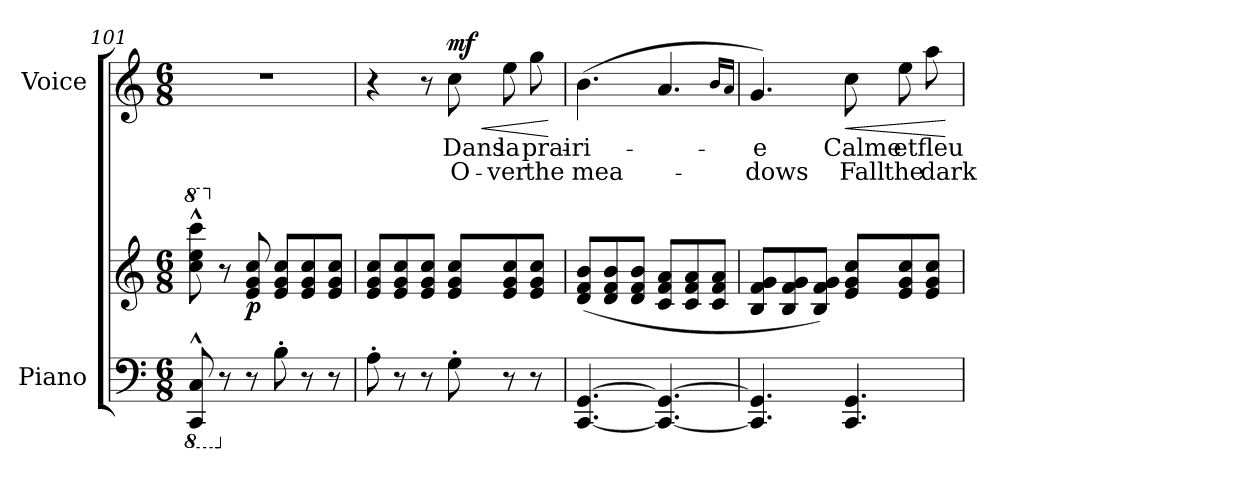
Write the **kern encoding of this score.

**kern	**kern	**dynam	**kern	**text	**text	**dynam
*part2	*part2	*part2	*part1	*part1	*part1	*part1
*staff3	*staff2	*staff2/3	*staff1	*staff1	*staff1	*staff1
*I"Piano	*	*	*I"Voice	*	*	*
*I'Pno	*	*	*	*	*	*
*clefF4	*clefG2	*	*clefG2	*	*	*
*k[]	*k[]	*	*k[]	*	*	*
*M6/8	*M6/8	*	*M6/8	*	*	*
*8ba	*	*	*	*	*	*
*	*8va	*	*	*	*	*
=101	=101	=101	=101	=101	=101	=101
!	!	!LO:DY:b	!	!	!	!
8CCC/^^ 8CC/^^	8ccc\^^ 8eee\^^ 8cccc\^^	other-dynamics	2.r	.	.	.
*X8ba	*	*	*	*	*	*
*	*X8va	*	*	*	*	*
8r	8r	.	.	.	.	.
!	!	!LO:DY:b	!	!	!	!
8r	8e/ 8g/ 8cc/	p	.	.	.	.
8B'\	8e/ 8g/ 8cc/L	.	.	.	.	.
8r	8e/ 8g/ 8cc/	.	.	.	.	.
8r	8e/ 8g/ 8cc/J	.	.	.	.	.
=102	=102	=102	=102	=102	=102	=102
8A'\	8e/ 8g/ 8cc/L	.	4r	.	.	.
8r	8e/ 8g/ 8cc/	.	.	.	.	.
8r	8e/ 8g/ 8cc/J	.	8r	.	.	.
!	!	!	!	!	!	!LO:HP:b
!	!	!	!	!	!	!LO:DY:n=1:a
8G'\	8e/ 8g/ 8cc/L	.	8cc\	Dans	O-	< mf
8r	8e/ 8g/ 8cc/	.	8ee\	la	-ver	.
8r	8e/ 8g/ 8cc/J	.	8gg\	prai-	the	.
.	.	.	.	.	.	[
=103	=103	=103	=103	=103	=103	=103
[4.CC/ [4.GG/	(<8d/ 8f/ 8b/L	.	(4.b\	-ri-	mea-	.
.	8d/ 8f/ 8b/	.	.	.	.	.
.	8d/ 8f/ 8b/J	.	.	.	.	.
4.CC/_ 4.GG/_	8c/ 8f/ 8a/L	.	4.a/	.	.	.
.	8c/ 8f/ 8a/	.	.	.	.	.
.	8c/ 8f/ 8a/J	.	.	.	.	.
.	.	.	16qb/LL	.	.	.
.	.	.	16qa/JJ	.	.	.
=104	=104	=104	=104	=104	=104	=104
4.CC/] 4.GG/]	8B/ 8f/ 8g/L	.	4.g/)	-e	-dows	.
.	8B/ 8f/ 8g/	.	.	.	.	.
.	8B/ 8f/ 8g/J)	.	.	.	.	.
!	!	!	!	!	!	!LO:HP:b
4.CC/ 4.GG/	8e/ 8g/ 8cc/L	.	8cc\	Calme	Fall	<
.	8e/ 8g/ 8cc/	.	8ee\	et	the	.
.	8e/ 8g/ 8cc/J	.	8aa\	fleu-	dark	.
.	.	.	.	.	.	[
=	=	=	=	=	=	=
*-	*-	*-	*-	*-	*-	*-
